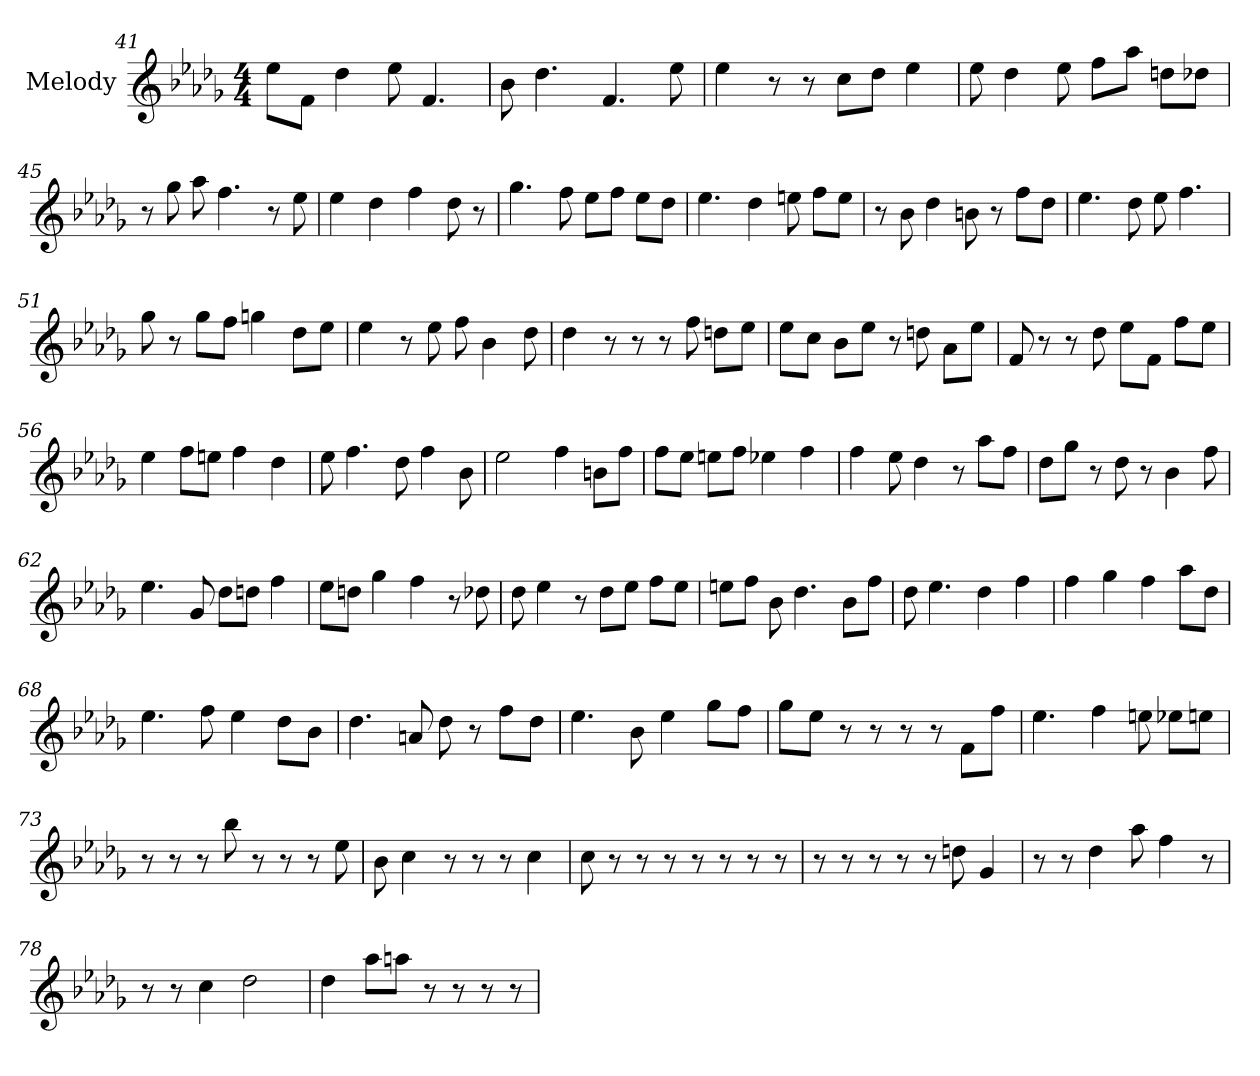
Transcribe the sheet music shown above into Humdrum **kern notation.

**kern
*part1
*staff1
*I"Melody
*clefG2
*k[b-e-a-d-g-]
*D-:
*M4/4
=41
8ee-\L
8f\J
4dd-
8ee-
4.f
=42
8b-
4.dd-
4.f
8ee-
=43
4ee-
8r
8r
8cc\L
8dd-\J
4ee-
=44
8ee-
4dd-
8ee-
8ff\L
8aa-\J
8dd\L
8dd-\J
=45
8r
8gg-
8aa-
4.ff
8r
8ee-
=46
4ee-
4dd-
4ff
8dd-
8r
=47
4.gg-
8ff
8ee-\L
8ff\J
8ee-\L
8dd-\J
=48
4.ee-
4dd-
8ee
8ff\L
8ee\J
=49
8r
8b-
4dd-
8b
8r
8ff\L
8dd-\J
=50
4.ee-
8dd-
8ee-
4.ff
=51
8gg-
8r
8gg-\L
8ff\J
4gg
8dd-\L
8ee-\J
=52
4ee-
8r
8ee-
8ff
4b-
8dd-
=53
4dd-
8r
8r
8r
8ff
8dd\L
8ee-\J
=54
8ee-\L
8cc\J
8b-\L
8ee-\J
8r
8dd
8a-\L
8ee-\J
=55
8f
8r
8r
8dd-
8ee-\L
8f\J
8ff\L
8ee-\J
=56
4ee-
8ff\L
8ee\J
4ff
4dd-
=57
8ee-
4.ff
8dd-
4ff
8b-
=58
2ee-
4ff
8b\L
8ff\J
=59
8ff\L
8ee-\J
8ee\L
8ff\J
4ee-
4ff
=60
4ff
8ee-
4dd-
8r
8aa-\L
8ff\J
=61
8dd-\L
8gg-\J
8r
8dd-
8r
4b-
8ff
=62
4.ee-
8g-
8dd-\L
8dd\J
4ff
=63
8ee-\L
8dd\J
4gg-
4ff
8r
8dd-
=64
8dd-
4ee-
8r
8dd-\L
8ee-\J
8ff\L
8ee-\J
=65
8ee\L
8ff\J
8b-
4.dd-
8b-\L
8ff\J
=66
8dd-
4.ee-
4dd-
4ff
=67
4ff
4gg-
4ff
8aa-\L
8dd-\J
=68
4.ee-
8ff
4ee-
8dd-\L
8b-\J
=69
4.dd-
8a
8dd-
8r
8ff\L
8dd-\J
=70
4.ee-
8b-
4ee-
8gg-\L
8ff\J
=71
8gg-\L
8ee-\J
8r
8r
8r
8r
8f\L
8ff\J
=72
4.ee-
4ff
8ee
8ee-\L
8ee\J
=73
8r
8r
8r
8bb-
8r
8r
8r
8ee-
=74
8b-
4cc
8r
8r
8r
4cc
=75
8cc
8r
8r
8r
8r
8r
8r
8r
=76
8r
8r
8r
8r
8r
8dd
4g-
=77
8r
8r
4dd-
8aa-
4ff
8r
=78
8r
8r
4cc
2dd-
=79
4dd-
8aa-\L
8aa\J
8r
8r
8r
8r
=
*-
